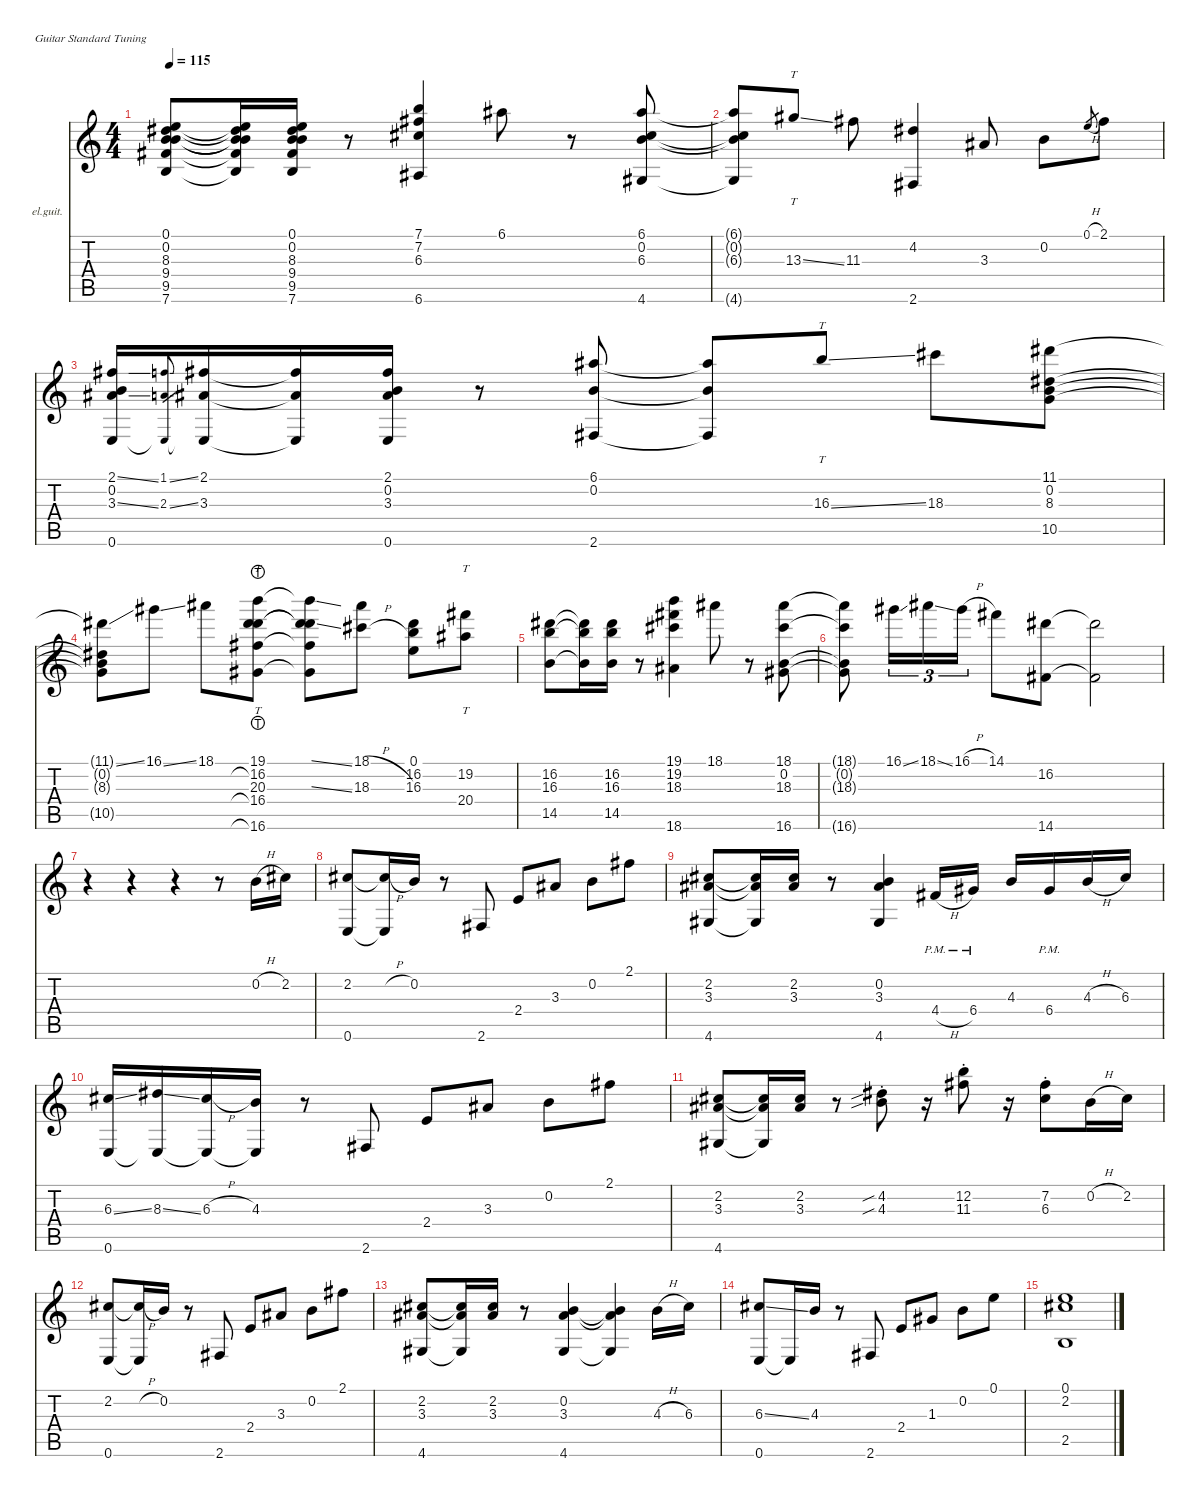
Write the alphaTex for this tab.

\defaultSystemsLayout 4
\hideDynamics
\bracketExtendMode nobrackets
\firstSystemTrackNameOrientation horizontal
\otherSystemsTrackNameOrientation horizontal
\track ("Clean Guitar" "el.guit.") {instrument electricguitarclean}
\staff {score tabs}
\tuning (E4 B3 G3 D3 A2 E2)
\ts (4 4)
\tempo 115
\clef g2
\ks c
(7.6 9.5 9.4 8.3 0.2 0.1).8{dy mf instrument electricguitarclean} (7.6{t} 9.5{t} 9.4{t} 8.3{t} 0.2{t} 0.1{t}).16 (7.6 9.5 9.4 8.3 0.2 0.1).16 r.8 (6.6 6.3 7.2 7.1).4 6.1.8 r.8 (4.6 6.3 0.2 6.1).8 |
(4.6{t} 6.3{t} 0.2{t} 6.1{t}).8 13.3{ss}.8{tt} 11.3.8 (4.2 2.6).4 3.3.8 0.2.8 0.1{h}.8{gr} 2.1.8 |
(2.1{ss} 0.2 3.3{ss} 0.6).16 (1.1{ss} 2.3{ss} 0.6{t}).8{gr} (2.1 3.3 0.6{t}).16 (2.1{t} 3.3{t} 0.6{t}).16 (2.1 0.2 3.3 0.6).16 r.8 (6.1 0.2 2.6).8 (6.1{t} 0.2{t} 2.6{t}).8 16.3{ss}.8{tt} 18.3.8 (11.1 0.2 8.3 10.5).8 |
(11.1{ss t} 0.2{t} 8.3{t} 10.5{t}).8 16.1{ss}.8 18.1.8 (19.1 20.3 16.2{lht} 16.4{lht} 16.6{lht}).8{tt} (19.1{ss t} 20.3{ss t} 16.2{t} 16.4{t} 16.6{t}).8 (18.1{h} 18.3{h}).8 (0.1 16.2 16.3).8 (19.2 20.4).8{tt} |
(16.2 16.3 14.5).8 (16.2{t} 16.3{t} 14.5{t}).16 (16.2 16.3 14.5).16 r.8 (18.6 18.3 19.2 19.1).4 18.1.8 r.8 (18.1 0.2 18.3 16.6).8 |
(18.1{t} 0.2{t} 18.3{t} 16.6{t}).8 16.1{ss}.16{tu (3 2)} 18.1{ss}.16{tu (3 2)} 16.1{h}.16{tu (3 2)} 14.1.8 (16.2 14.6).8 (16.2{t} 14.6{t}).2 |
r.4 r.4 r.4 r.8 0.2{h}.16 2.2.16 |
(2.2 0.6).8 (2.2{h t} 0.6{t}).16 0.2.16 r.8 2.6.8 2.4.8 3.3.8 0.2.8 2.1.8 |
(4.6 3.3 2.2).8 (4.6{t} 3.3{t} 2.2{t}).16 (3.3 2.2).16 r.8 (4.6 3.3 0.2).4 4.4{h pm}.16 6.4{pm}.16 4.3.16 6.4{pm}.16 4.3{h}.16 6.3.16 |
(6.3{ss} 0.6).16 (8.3{ss} 0.6{t}).16 (6.3{h} 0.6{t}).16 (4.3 0.6{t}).16 r.8 2.6.8 2.4.8 3.3.8 0.2.8 2.1.8 |
(4.6 3.3 2.2).8 (4.6{t} 3.3{t} 2.2{t}).16 (3.3 2.2).16 r.8 (4.3{sib st} 4.2{sib st}).8 r.16 (12.2{st} 11.3{st}).8 r.16 (7.2{st} 6.3{st}).8 0.2{h}.16 2.2.16 |
(2.2 0.6).8 (2.2{h t} 0.6{t}).16 0.2.16 r.8 2.6.8 2.4.8 3.3.8 0.2.8 2.1.8 |
(4.6 3.3 2.2).8 (4.6{t} 3.3{t} 2.2{t}).16 (3.3 2.2).16 r.8 (4.6 3.3 0.2).4 (4.6{t} 3.3{t} 0.2{t}).4 4.3{h}.16 6.3.16 |
(0.6 6.3{ss}).8 0.6{t}.16 4.3.16 r.8 2.6.8 2.4.8 1.3.8 0.2.8 0.1.8 |
(2.5 2.2 0.1).1
